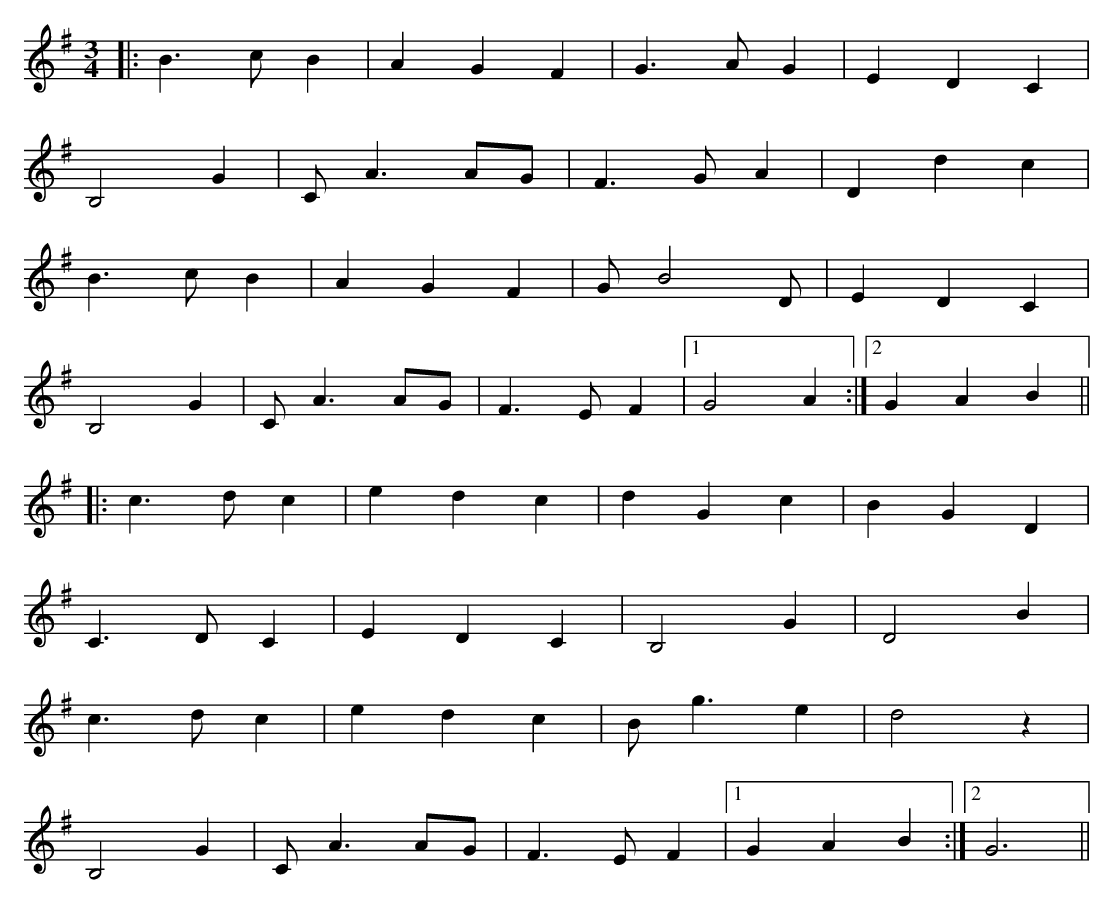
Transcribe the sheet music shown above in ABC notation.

X:1
M:3/4
K:G
|:B3c B2|A2 G2 F2|G3A G2|E2 D2 C2|
B,4 G2|CA3 AG|F3G A2|D2 d2 c2|
B3c B2|A2 G2 F2|GB4D|E2 D2 C2|
B,4 G2|CA3 AG|F3E F2|1 G4 A2:|2 G2 A2 B2||
|:c3d c2|e2 d2 c2|d2 G2 c2|B2 G2 D2|
C3D C2|E2 D2 C2|B,4 G2|D4 B2|
c3d c2|e2 d2 c2|Bg3 e2|d4 z2|
B,4 G2|CA3 AG|F3E F2|1 G2 A2 B2:|2 G6||
